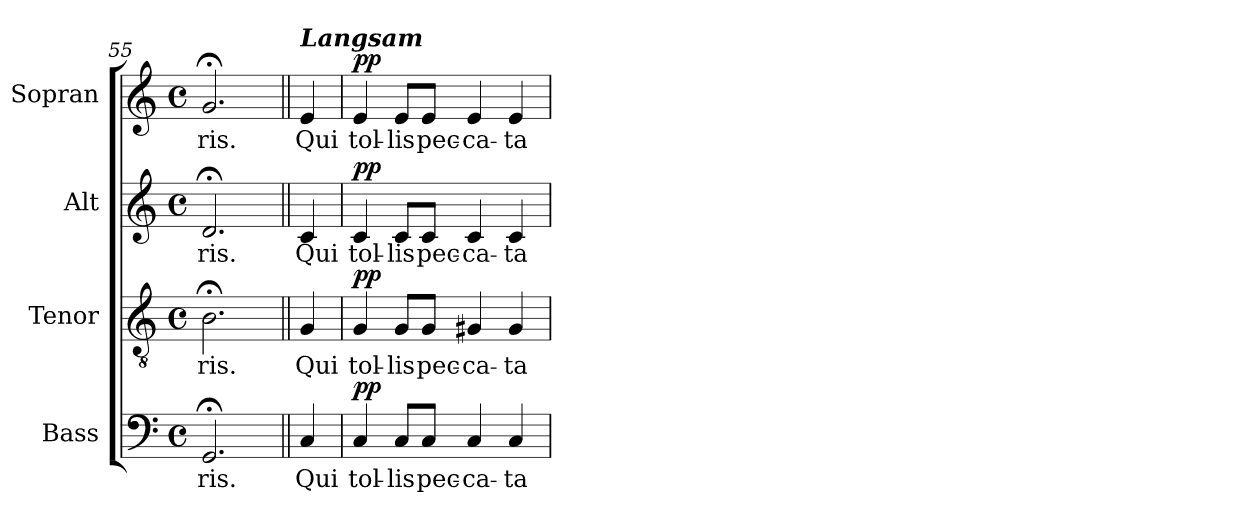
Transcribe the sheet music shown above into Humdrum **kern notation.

**kern	**text	**dynam	**kern	**text	**dynam	**kern	**text	**dynam	**kern	**text	**dynam
*part4	*part4	*part4	*part3	*part3	*part3	*part2	*part2	*part2	*part1	*part1	*part1
*staff4	*staff4	*staff4	*staff3	*staff3	*staff3	*staff2	*staff2	*staff2	*staff1	*staff1	*staff1
*I"Bass	*	*	*I"Tenor	*	*	*I"Alt	*	*	*I"Sopran	*	*
*I'B.	*	*	*I'T.	*	*	*I'A.	*	*	*I'S.	*	*
*clefF4	*	*	*clefGv2	*	*	*clefG2	*	*	*clefG2	*	*
*k[]	*	*	*k[]	*	*	*k[]	*	*	*k[]	*	*
*C:	*	*	*C:	*	*	*C:	*	*	*C:	*	*
*M4/4	*	*	*M4/4	*	*	*M4/4	*	*	*M4/4	*	*
*met(c)	*	*	*met(c)	*	*	*met(c)	*	*	*met(c)	*	*
=55	=55	=55	=55	=55	=55	=55	=55	=55	=55	=55	=55
!	!LO:LY:b	!	!	!LO:LY:b	!	!	!LO:LY:b	!	!	!LO:LY:b	!
2.GG;</	-ris.	.	2.B;<\	-ris.	.	2.d;</	-ris.	.	2.g;</	-ris.	.
=56||	=56||	=56||	=56||	=56||	=56||	=56||	=56||	=56||	=56||	=56||	=56||
!	!	!	!	!	!	!	!	!	!LO:TX:a:Bi:t=Langsam	!	!
!	!LO:LY:b	!	!	!LO:LY:b	!	!	!LO:LY:b	!	!	!LO:LY:b	!
4C/	Qui	.	4G/	Qui	.	4c/	Qui	.	4e/	Qui	.
=57	=57	=57	=57	=57	=57	=57	=57	=57	=57	=57	=57
!	!LO:LY:b	!LO:DY:a	!	!LO:LY:b	!LO:DY:a	!	!LO:LY:b	!LO:DY:a	!	!LO:LY:b	!LO:DY:a
4C/	tol-	pp	4G/	tol-	pp	4c/	tol-	pp	4e/	tol-	pp
!	!LO:LY:b	!	!	!LO:LY:b	!	!	!LO:LY:b	!	!	!LO:LY:b	!
8C/L	-lis	.	8G/L	-lis	.	8c/L	-lis	.	8e/L	-lis	.
!	!LO:LY:b	!	!	!LO:LY:b	!	!	!LO:LY:b	!	!	!LO:LY:b	!
8C/J	pec-	.	8G/J	pec-	.	8c/J	pec-	.	8e/J	pec-	.
!	!LO:LY:b	!	!	!LO:LY:b	!	!	!LO:LY:b	!	!	!LO:LY:b	!
4C/	-ca-	.	4G#X/	-ca-	.	4c/	-ca-	.	4e/	-ca-	.
!	!LO:LY:b	!	!	!LO:LY:b	!	!	!LO:LY:b	!	!	!LO:LY:b	!
4C/	-ta	.	4G#/	-ta	.	4c/	-ta	.	4e/	-ta	.
=	=	=	=	=	=	=	=	=	=	=	=
*-	*-	*-	*-	*-	*-	*-	*-	*-	*-	*-	*-
